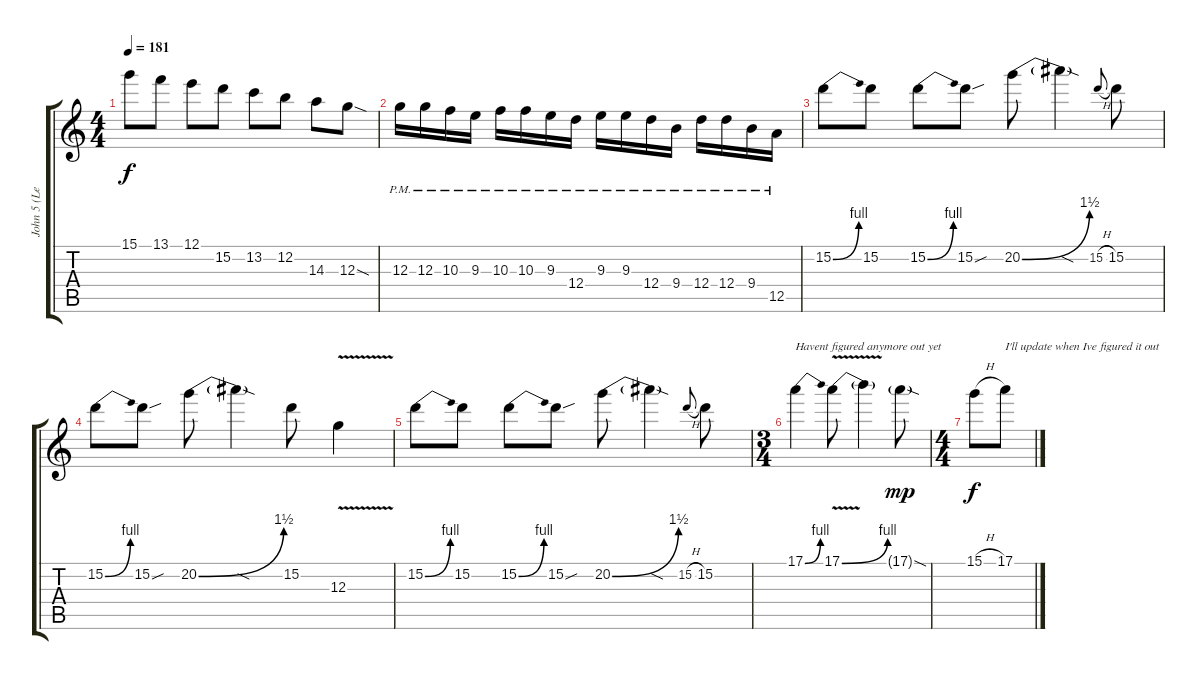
\track ("John 5 (Lead)" "John 5 (Le") {instrument electricguitarjazz}
\staff {score tabs}
\tuning (E4 B3 G3 D3 A2 E2) {hide}
\ts (4 4)
\tempo 181
\clef g2
\ks c
15.1.8{dy f} 13.1.8 12.1.8 15.2.8 13.2.8 12.2.8 14.3.8 12.3{sod}.8 |
12.3{pm}.16 12.3{pm}.16 10.3{pm}.16 9.3{pm}.16 10.3{pm}.16 10.3{pm}.16 9.3{pm}.16 12.4{pm}.16 9.3{pm}.16 9.3{pm}.16 12.4{pm}.16 9.4{pm}.16 12.4{pm}.16 12.4{pm}.16 9.4{pm}.16 12.5{pm}.16 |
15.2{be (bend 0 0 60 4)}.8 15.2.8 15.2{be (bend 0 0 60 4)}.8 15.2{sou}.8 20.2{be (bend 0 0 60 6)}.8 20.2{sod t}.4 15.2{h}.8{gr onbeat} 15.2.8 |
15.2{be (bend 0 0 60 4)}.8 15.2{sou}.8 20.2{be (bend 0 0 60 6)}.8 20.2{sod t}.4 15.2.8 12.3{v}.4 |
15.2{be (bend 0 0 60 4)}.8 15.2.8 15.2{be (bend 0 0 60 4)}.8 15.2{sou}.8 20.2{be (bend 0 0 60 6)}.8 20.2{sod t}.4 15.2{h}.8{gr onbeat} 15.2.8 |
\ts (3 4)
17.1{be (bend 0 0 60 4)}.4{txt "Havent figured anymore out yet"} 17.1{be (bend 0 0 60 4) v}.8 17.1{t}.4 17.1{sod g}.8{dy mp} |
\ts (4 4)
15.1{h}.8{dy f} 17.1.8{txt "I'll update when Ive figured it out"}
